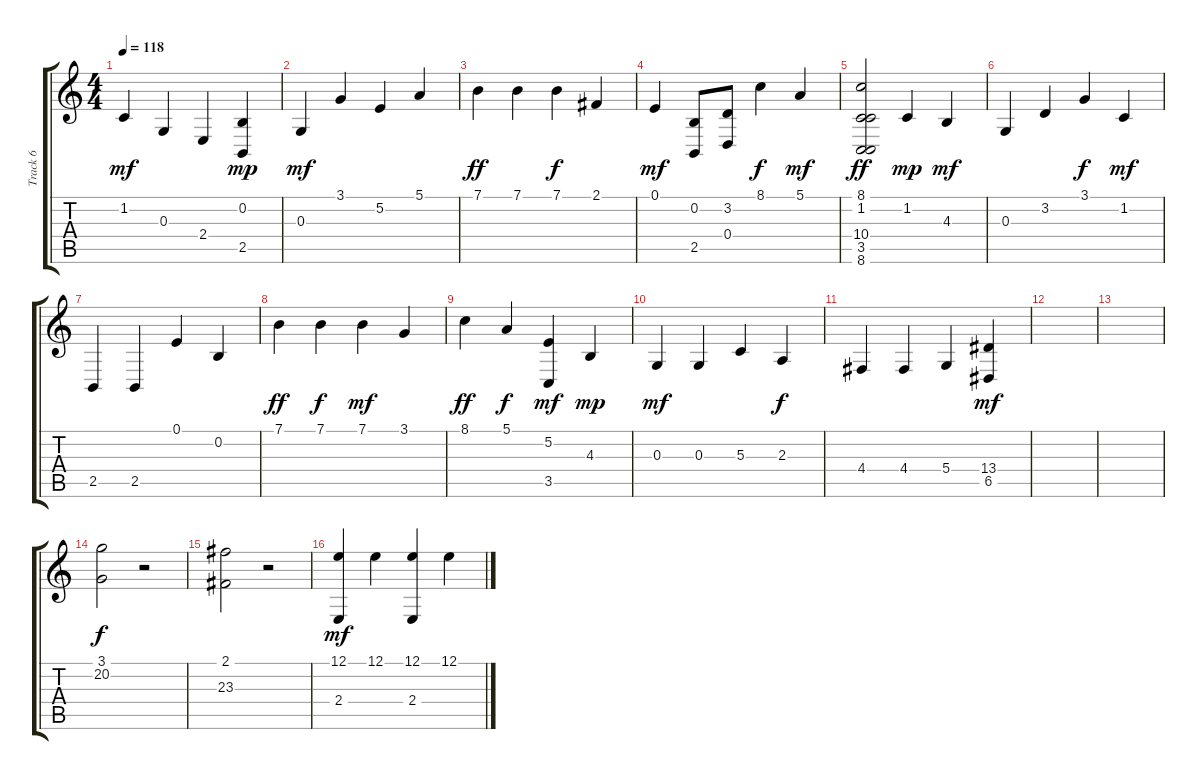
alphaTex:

\track ("Track 6" "Track 6") {instrument stringensemble2}
\staff {score tabs}
\tuning (E4 B3 G3 D3 A2 E2) {hide}
\ts (4 4)
\tempo 118
\clef g2
\ks c
1.2.4{dy mf} 0.3.4 2.4.4 (0.2 2.5).4{dy mp} |
0.3.4{dy mf} 3.1.4 5.2.4 5.1.4 |
7.1.4{dy ff} 7.1.4 7.1.4{dy f} 2.1.4 |
0.1.4{dy mf} (0.2 2.5).8 (3.2 0.4).8 8.1.4{dy f} 5.1.4{dy mf} |
(8.1 1.2 10.4 3.5 8.6).2{dy ff} 1.2.4{dy mp} 4.3.4{dy mf} |
0.3.4 3.2.4 3.1.4{dy f} 1.2.4{dy mf} |
2.5.4 2.5.4 0.1.4 0.2.4 |
7.1.4{dy ff} 7.1.4{dy f} 7.1.4{dy mf} 3.1.4 |
8.1.4{dy ff} 5.1.4{dy f} (5.2 3.5).4{dy mf} 4.3.4{dy mp} |
0.3.4{dy mf} 0.3.4 5.3.4 2.3.4{dy f} |
4.4.4 4.4.4 5.4.4 (13.4 6.5).4{dy mf} |
|
|
(3.1 20.2).2{dy f} r.2 |
(2.1 23.3).2 r.2 |
(12.1 2.4).4{dy mf} 12.1.4 (12.1 2.4).4 12.1.4
